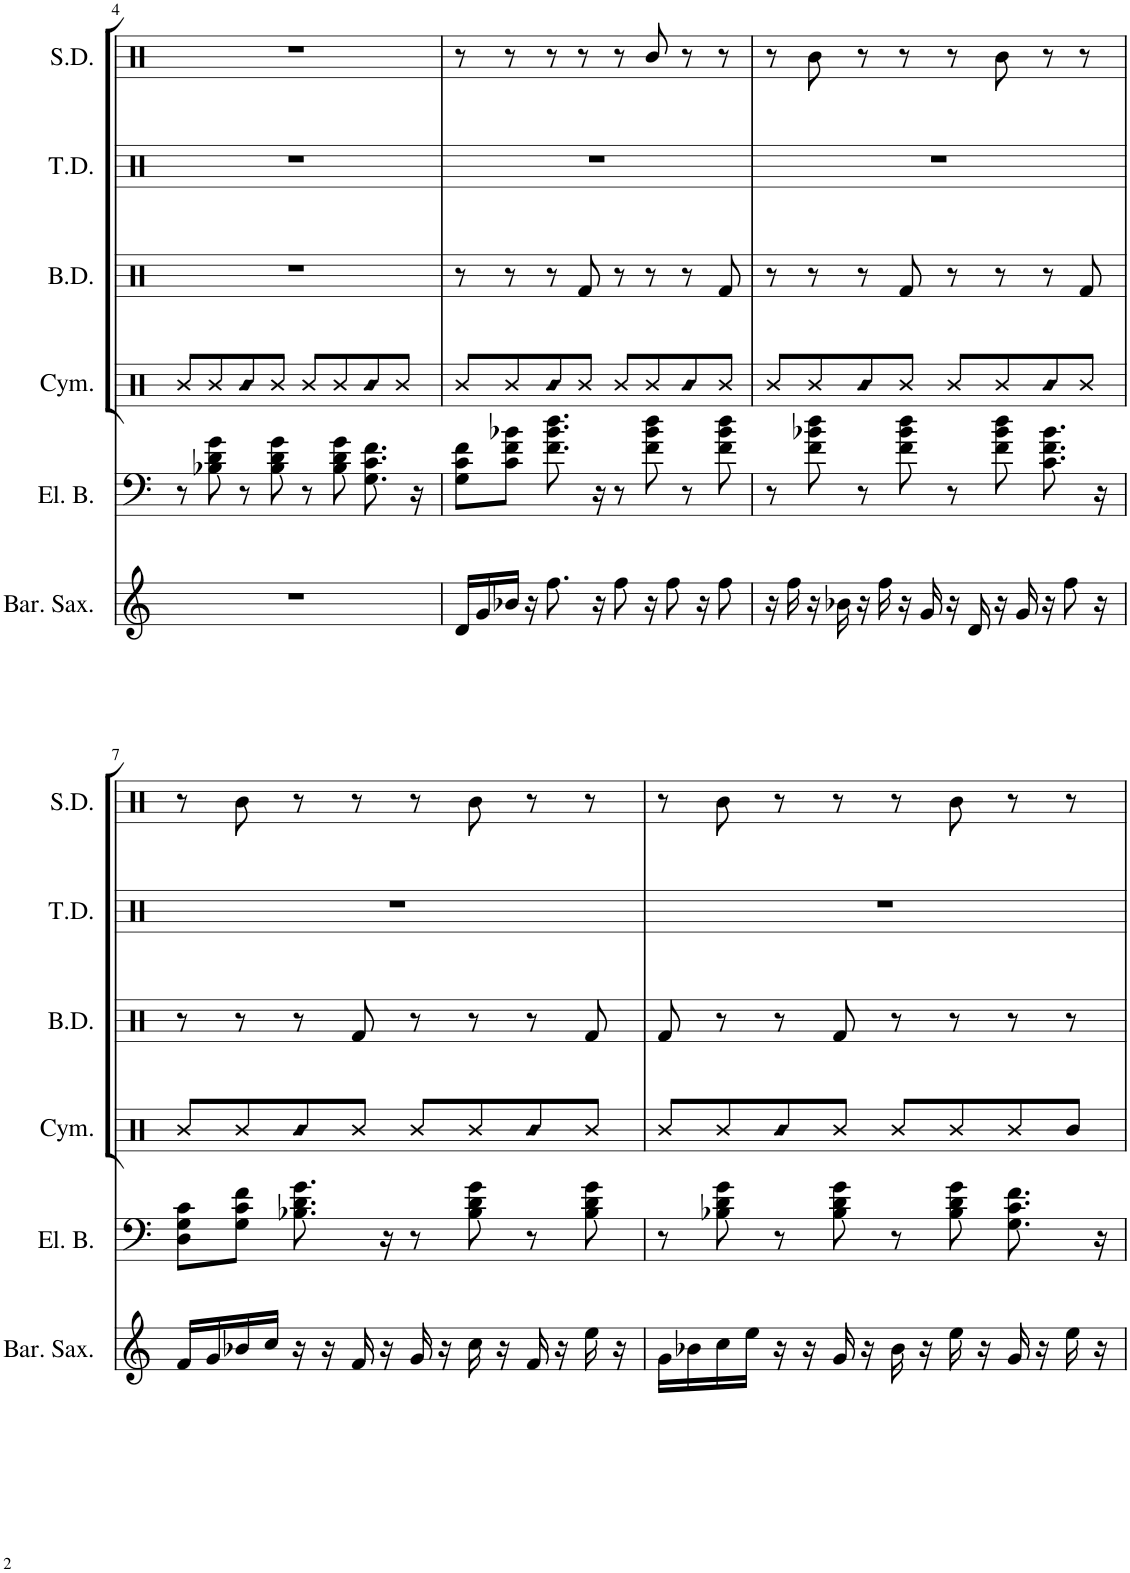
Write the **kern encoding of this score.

**kern	**kern	**kern	**kern	**kern	**kern
*part6	*part5	*part4	*part3	*part2	*part1
*staff6	*staff5	*staff4	*staff3	*staff2	*staff1
*I"Baritone Saxophone	*I"Electric Bass	*I"Cymbals	*I"Bass Drums	*I"Tenor Drums	*I"Snare Drum
*I'Bar. Sax.	*I'El. B.	*I'Cym.	*I'B.D.	*I'T.D.	*I'S.D.
!!LO:PB:g=z
*clefG2	*clefF4	*clefX	*clefX	*clefX	*clefX
*Trd12c21	*Trd7c12	*	*	*	*
*k[]	*k[]	*k[]	*k[]	*k[]	*k[]
*M4/4	*M4/4	*M4/4	*M4/4	*M4/4	*M4/4
=4	=4	=4	=4	=4	=4
1r	8r	8R/L	1r	1r	1r
.	8B-X\ 8d\ 8g\	8R/	.	.	.
!	!	!LO:N:head=diamond	!	!	!
.	8r	8R/	.	.	.
.	8B-\ 8d\ 8g\	8R/J	.	.	.
.	8r	8R/L	.	.	.
.	8B-\ 8d\ 8g\	8R/	.	.	.
!	!	!LO:N:head=diamond	!	!	!
.	8.G\ 8.c\ 8.f\	8R/	.	.	.
.	.	8R/J	.	.	.
.	16r	.	.	.	.
=5	=5	=5	=5	=5	=5
16d/LL	8G\ 8c\ 8f\L	8R/L	8r	1r	8r
16g/	.	.	.	.	.
16b-X/JJ	8c\ 8f\ 8b-X\J	8R/	8r	.	8r
16r	.	.	.	.	.
!	!	!LO:N:head=diamond	!	!	!
8.ff\	8.f\ 8.b-\ 8.dd\	8R/	8r	.	8r
.	.	8R/J	8Rf/	.	8r
16r	16r	.	.	.	.
8ff\	8r	8R/L	8r	.	8r
16r	8f\ 8b-\ 8dd\	8R/	8r	.	8R/
8ff\	.	.	.	.	.
!	!	!LO:N:head=diamond	!	!	!
.	8r	8R/	8r	.	8r
16r	.	.	.	.	.
8ff\	8f\ 8b-\ 8dd\	8R/J	8Rf/	.	8r
=6	=6	=6	=6	=6	=6
16r	8r	8R/L	8r	1r	8r
16ff\	.	.	.	.	.
16r	8f\ 8b-X\ 8dd\	8R/	8r	.	8R\
16b-X\	.	.	.	.	.
!	!	!LO:N:head=diamond	!	!	!
16r	8r	8R/	8r	.	8r
16ff\	.	.	.	.	.
16r	8f\ 8b-\ 8dd\	8R/J	8Rf/	.	8r
16g/	.	.	.	.	.
16r	8r	8R/L	8r	.	8r
16d/	.	.	.	.	.
16r	8f\ 8b-\ 8dd\	8R/	8r	.	8R\
16g/	.	.	.	.	.
!	!	!LO:N:head=diamond	!	!	!
16r	8.c\ 8.f\ 8.b-\	8R/	8r	.	8r
8ff\	.	.	.	.	.
.	.	8R/J	8Rf/	.	8r
16r	16r	.	.	.	.
!!LO:LB:g=z
=7	=7	=7	=7	=7	=7
16f/LL	8D\ 8G\ 8c\L	8R/L	8r	1r	8r
16g/	.	.	.	.	.
16b-X/	8G\ 8c\ 8f\J	8R/	8r	.	8R\
16cc/JJ	.	.	.	.	.
!	!	!LO:N:head=diamond	!	!	!
16r	8.B-X\ 8.d\ 8.g\	8R/	8r	.	8r
16r	.	.	.	.	.
16f/	.	8R/J	8Rf/	.	8r
16r	16r	.	.	.	.
16g/	8r	8R/L	8r	.	8r
16r	.	.	.	.	.
16cc\	8B-\ 8d\ 8g\	8R/	8r	.	8R\
16r	.	.	.	.	.
!	!	!LO:N:head=diamond	!	!	!
16f/	8r	8R/	8r	.	8r
16r	.	.	.	.	.
16ee\	8B-\ 8d\ 8g\	8R/J	8Rf/	.	8r
16r	.	.	.	.	.
=8	=8	=8	=8	=8	=8
16g\LL	8r	8R/L	8Rf/	1r	8r
16b-X\	.	.	.	.	.
16cc\	8B-X\ 8d\ 8g\	8R/	8r	.	8R\
16ee\JJ	.	.	.	.	.
!	!	!LO:N:head=diamond	!	!	!
16r	8r	8R/	8r	.	8r
16r	.	.	.	.	.
16g/	8B-\ 8d\ 8g\	8R/J	8Rf/	.	8r
16r	.	.	.	.	.
16b-\	8r	8R/L	8r	.	8r
16r	.	.	.	.	.
16ee\	8B-\ 8d\ 8g\	8R/	8r	.	8R\
16r	.	.	.	.	.
16g/	8.G\ 8.c\ 8.f\	8R/	8r	.	8r
16r	.	.	.	.	.
16ee\	.	8R/J	8r	.	8r
16r	16r	.	.	.	.
=	=	=	=	=	=
*-	*-	*-	*-	*-	*-
